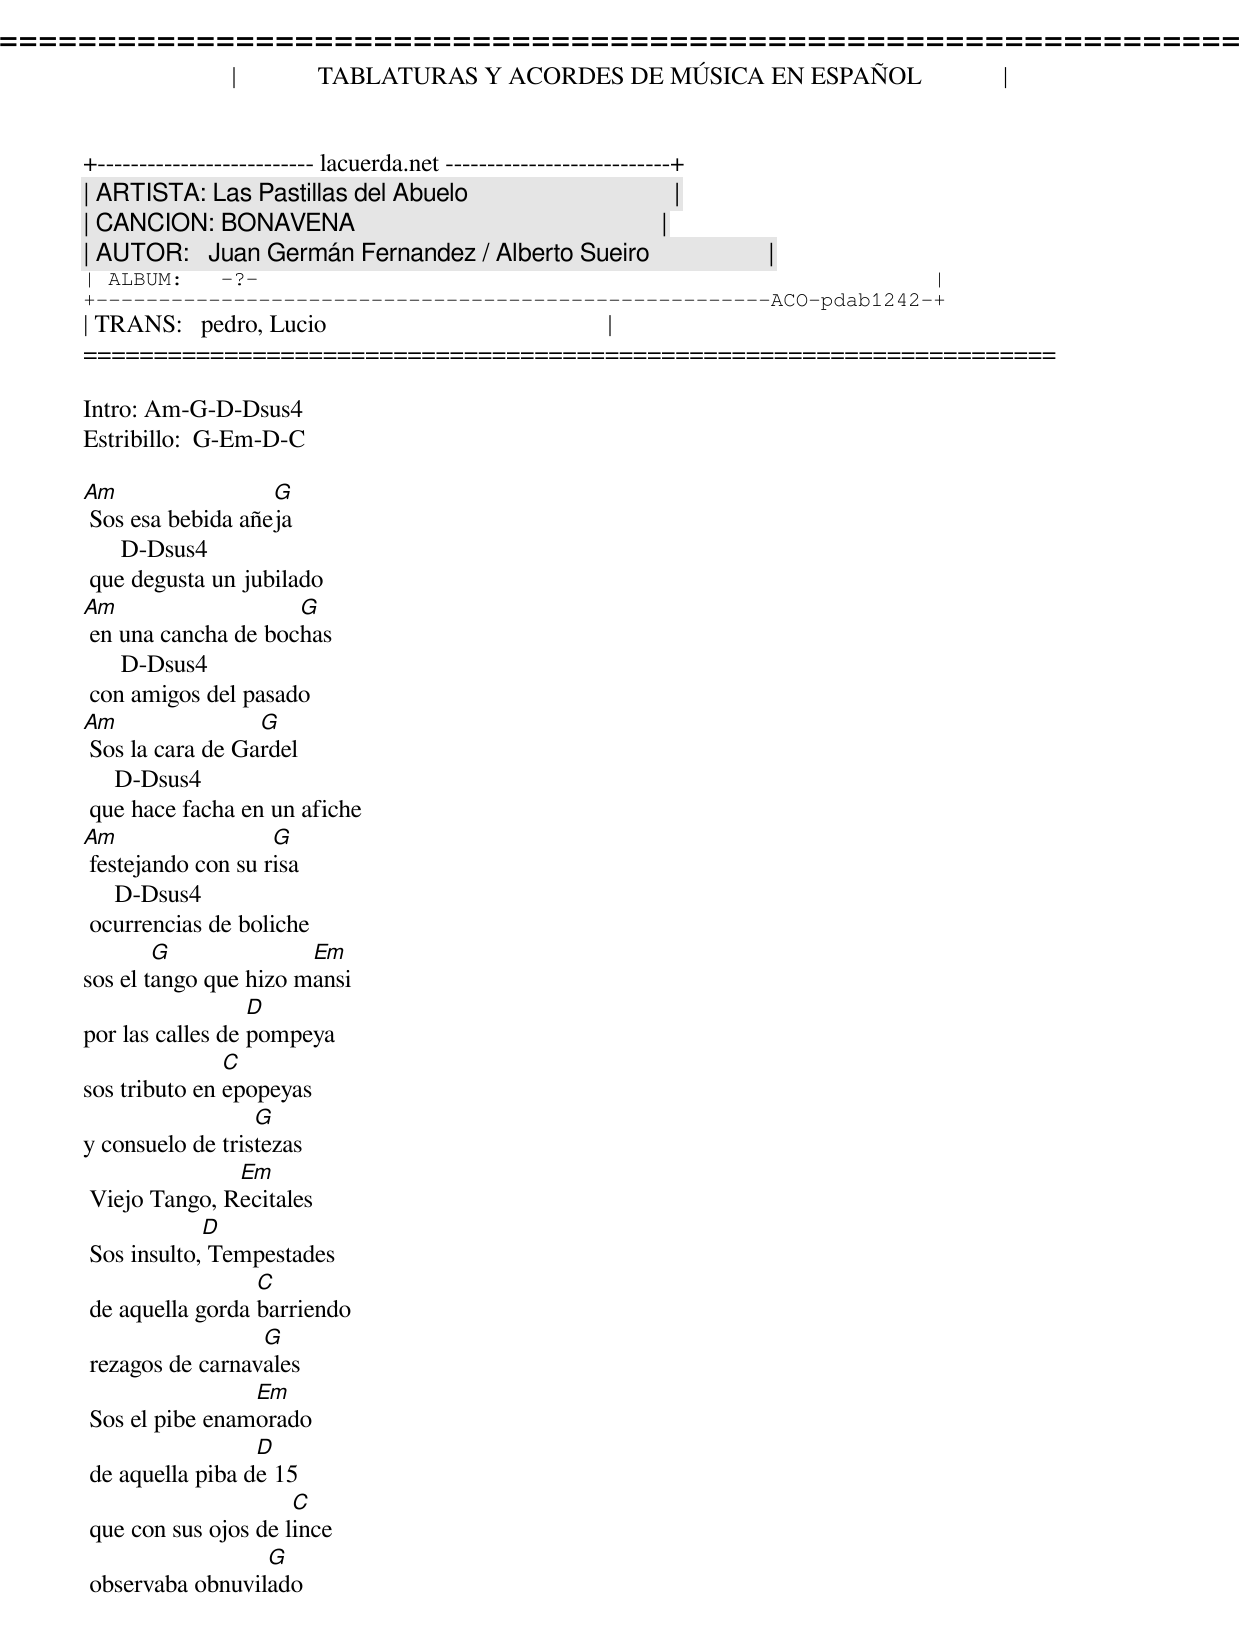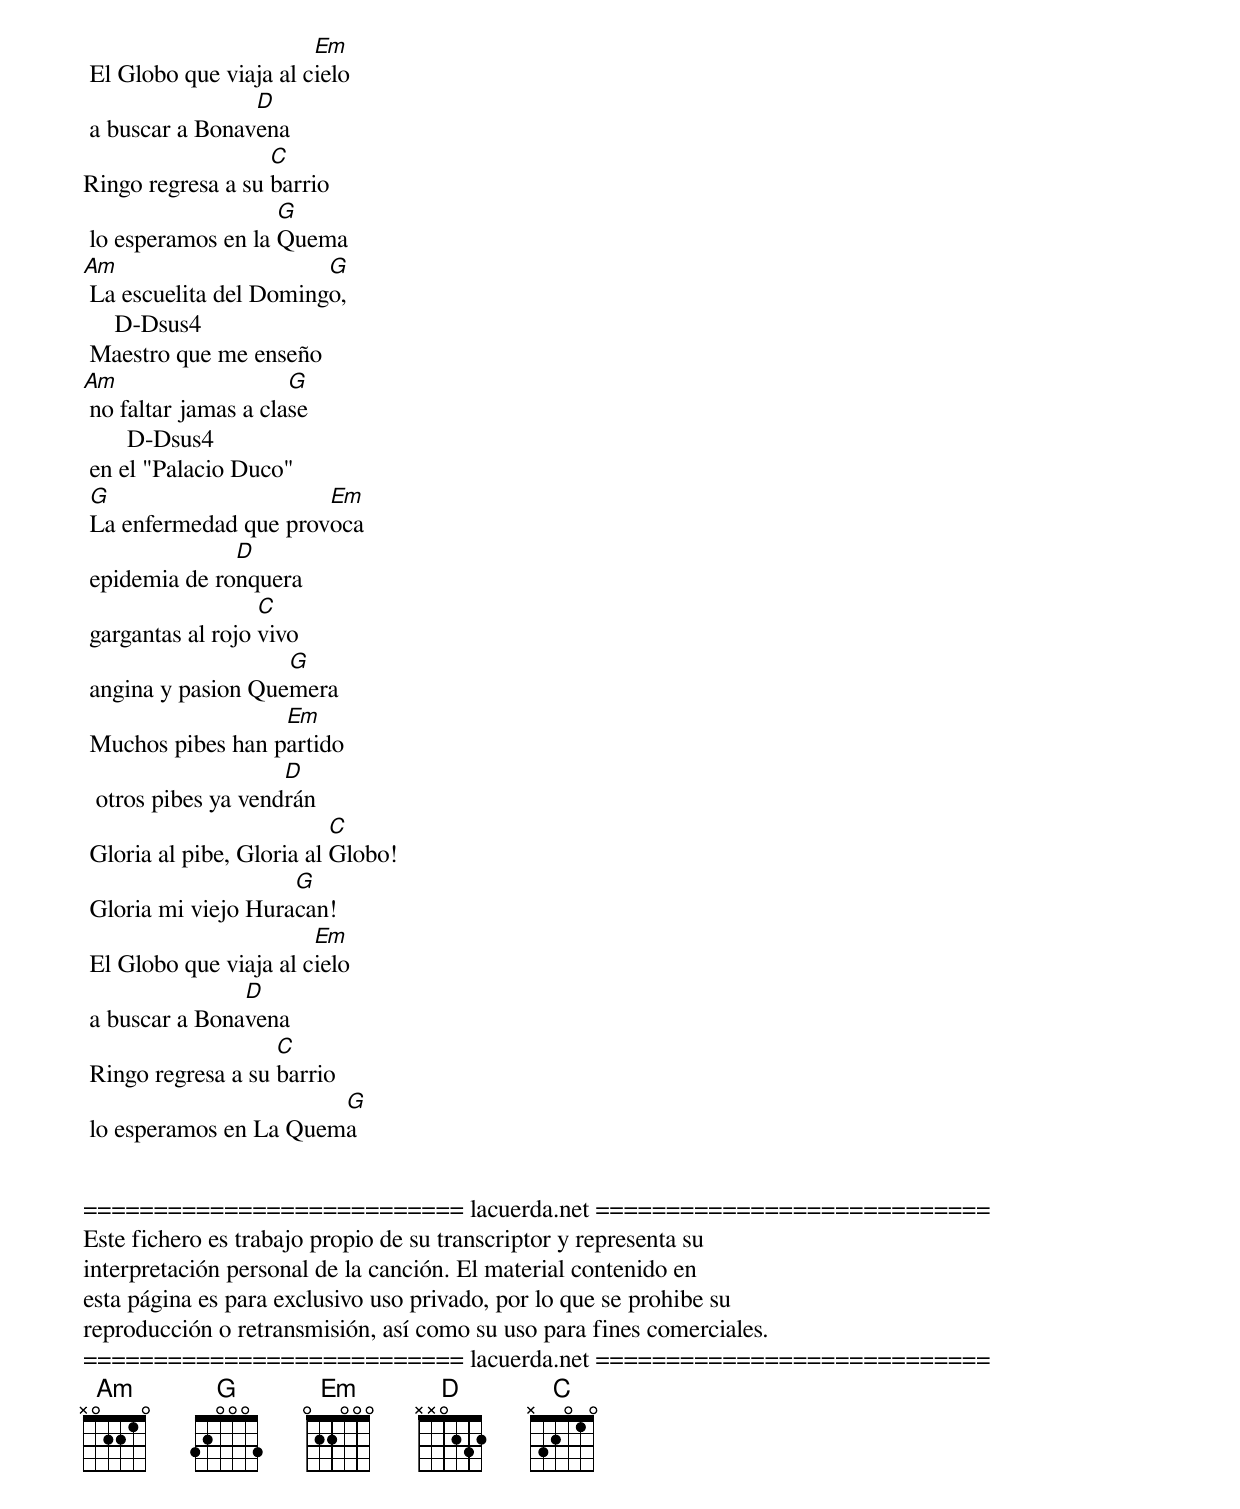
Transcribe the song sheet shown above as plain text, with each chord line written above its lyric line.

=====================================================================
|             TABLATURAS Y ACORDES DE MÚSICA EN ESPAÑOL             |
+-------------------------- lacuerda.net ---------------------------+
| ARTISTA: Las Pastillas del Abuelo                                 |
| CANCION: BONAVENA                                                 |
| AUTOR:   Juan Germán Fernandez / Alberto Sueiro                   |
| ALBUM:   -?-                                                      |
+------------------------------------------------------ACO-pdab1242-+
| TRANS:   pedro, Lucio                                             |
=====================================================================

Intro: Am-G-D-Dsus4
Estribillo:  G-Em-D-C

Am                 G
 Sos esa bebida añeja
      D-Dsus4
 que degusta un jubilado
Am                   G
 en una cancha de bochas
      D-Dsus4
 con amigos del pasado
Am                G
 Sos la cara de Gardel
     D-Dsus4
 que hace facha en un afiche
Am                  G
 festejando con su risa
     D-Dsus4
 ocurrencias de boliche
        G              Em
sos el tango que hizo mansi
                  D
por las calles de pompeya
               C
sos tributo en epopeyas
                  G
y consuelo de tristezas
               Em
 Viejo Tango, Recitales
             D
 Sos insulto, Tempestades
                  C
 de aquella gorda barriendo
                  G
 rezagos de carnavales
                 Em
 Sos el pibe enamorado
                  D
 de aquella piba de 15
                      C
 que con sus ojos de lince
                  G
 observaba obnuvilado
                        Em
 El Globo que viaja al cielo
                 D
 a buscar a Bonavena
                   C
Ringo regresa a su barrio
                    G
 lo esperamos en la Quema
Am                      G
 La escuelita del Domingo,
     D-Dsus4
 Maestro que me enseño
Am                    G
 no faltar jamas a clase
       D-Dsus4
 en el "Palacio Duco"
 G                     Em
 La enfermedad que provoca
               D
 epidemia de ronquera
                   C
 gargantas al rojo vivo
                    G
 angina y pasion Quemera
                   Em
 Muchos pibes han partido
                     D
  otros pibes ya vendrán
                           C
 Gloria al pibe, Gloria al Globo!
                     G
 Gloria mi viejo Huracan!
                        Em
 El Globo que viaja al cielo
                D
 a buscar a Bonavena
                    C
 Ringo regresa a su barrio
                        G
 lo esperamos en La Quema


=========================== lacuerda.net ============================
Este fichero es trabajo propio de su transcriptor y representa su
interpretación personal de la canción. El material contenido en
esta página es para exclusivo uso privado, por lo que se prohibe su
reproducción o retransmisión, así como su uso para fines comerciales.
=========================== lacuerda.net ============================
